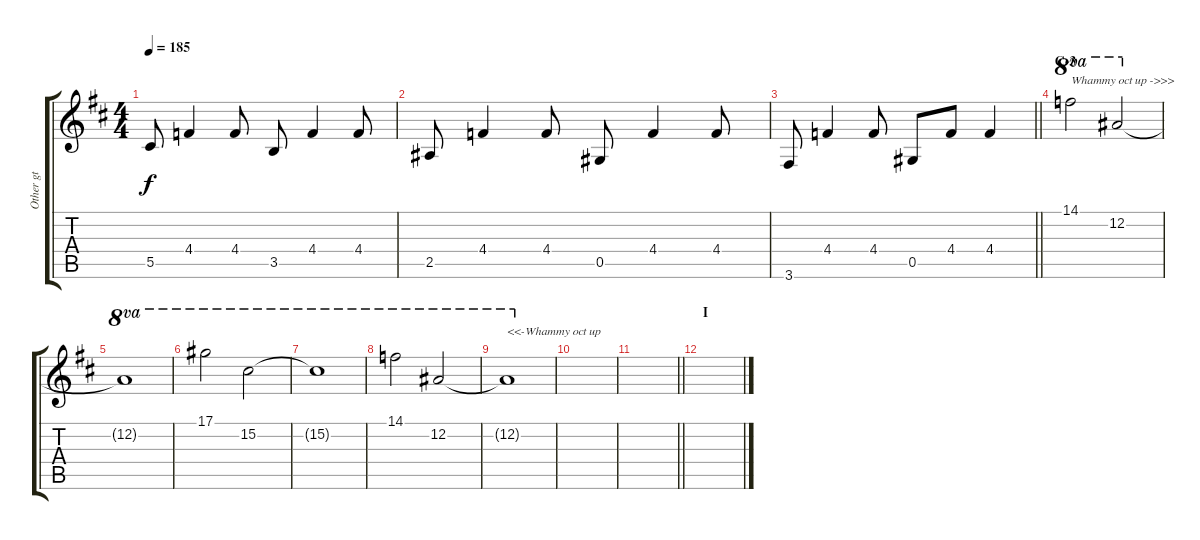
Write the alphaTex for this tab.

\track ("Other gt" "Other gt") {instrument distortionguitar}
\staff {score tabs}
\tuning (Eb4 Bb3 Gb3 Db3 Ab2 Eb2) {hide}
\ts (4 4)
\tempo 185
\clef g2
\ks d
5.5.8{dy f} 4.4.4 4.4.8 3.5.8 4.4.4 4.4.8 |
2.5.8 4.4.4 4.4.8 0.5.8 4.4.4 4.4.8 |
\barLineRight lightlight
3.6.8 4.4.4 4.4.8 0.5.8 4.4.8 4.4.4 |
\section ("" "C-3")
14.1.2{ot 8va txt "Whammy oct up ->>>" volume 7 instrument distortionguitar} 12.2.2{ot 8va} |
12.2{t}.1{ot 8va} |
17.1.2{ot 8va} 15.2.2{ot 8va} |
15.2{t}.1{ot 8va} |
14.1.2{ot 8va} 12.2.2{ot 8va} |
12.2{t}.1{ot 8va txt "<<-Whammy oct up"} |
|
\barLineRight lightlight
|
\section ("" "I")
